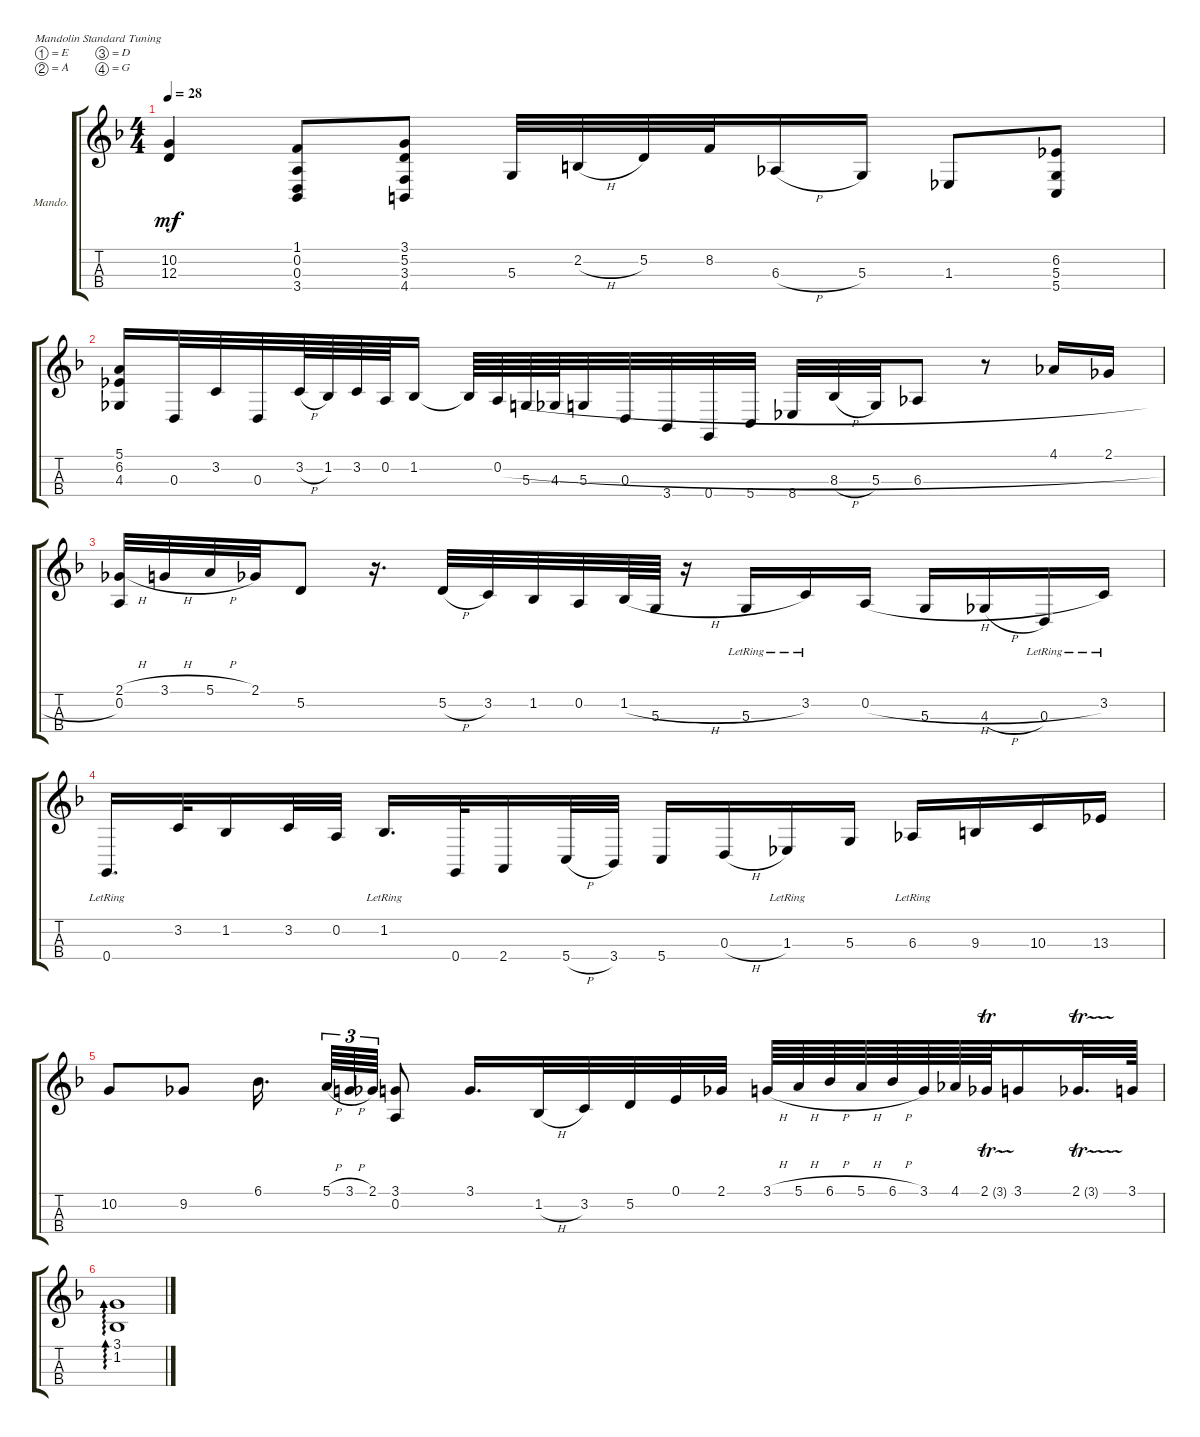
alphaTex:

\bracketExtendMode groupsimilarinstruments
\firstSystemTrackNameOrientation horizontal
\otherSystemsTrackNameOrientation horizontal
\track ("Mandoline" "Mando.") {instrument acousticguitarsteel}
\staff {score tabs}
\tuning (E4 A3 D3 G2)
\displaytranspose 0
\ts (4 4)
\tempo 28
\clef g2
\ks f
(10.2 12.3).4{dy mf} (0.3 1.1 3.4 0.2).8 (3.3 5.2 4.4 3.1).8 5.3.32 2.2{h}.32 5.2.32 8.2.32 6.3{h}.16 5.3.16 1.3.8 (5.3 5.4 6.2).8 |
(4.3 6.2 5.1).16 0.3.32 3.2.32 0.3.32 3.2{h}.64 1.2.64 3.2.64 0.2.64 1.2.16 1.2{t}.64 0.2{h}.64 5.3.64 4.3.64 5.3.32 0.3.32 3.4.32 0.4.32 5.4.32 8.4.32 8.3{h}.32 5.3.32 6.3.8 r.8 4.1.16 2.1.16 |
(2.1{h} 0.2).32 3.1{h}.32 5.1{h}.32 2.1.32 5.2.8 r.16{d} 5.2{h}.32 3.2.32 1.2.32 0.2.32 1.2{h}.64 5.3.64 r.16 5.3{lr}.16 3.2{lr}.16 0.2{h}.16 5.3.16 4.3{h}.16 0.3{lr}.16 3.2{lr}.16 |
0.4{lr}.16{d} 3.2.32 1.2.16 3.2.32 0.2.32 1.2{lr}.16{d} 0.4.32 2.4.16 5.4{h}.32 3.4.32 5.4.16 0.3{h}.16 1.3{lr}.16 5.3.16 6.3{lr}.16 9.3.16 10.3.16 13.3.16 |
10.2.8 9.2.8 6.1.16{d} 5.1{h}.64{tu (3 2)} 3.1{h}.64{tu (3 2)} 2.1.64{tu (3 2)} (3.1 0.2).8 3.1.16{d} 1.2{h}.32 3.2.32 5.2.32 0.1.32 2.1.32 3.1{h}.64 5.1{h}.64 6.1{h}.64 5.1{h}.64 6.1{h}.64 3.1.64 4.1.64 2.1{tr (3 16)}.64 3.1.16 2.1{tr (3 16)}.32{d} 3.1.64 |
(3.1 1.2).1{ad 0}
